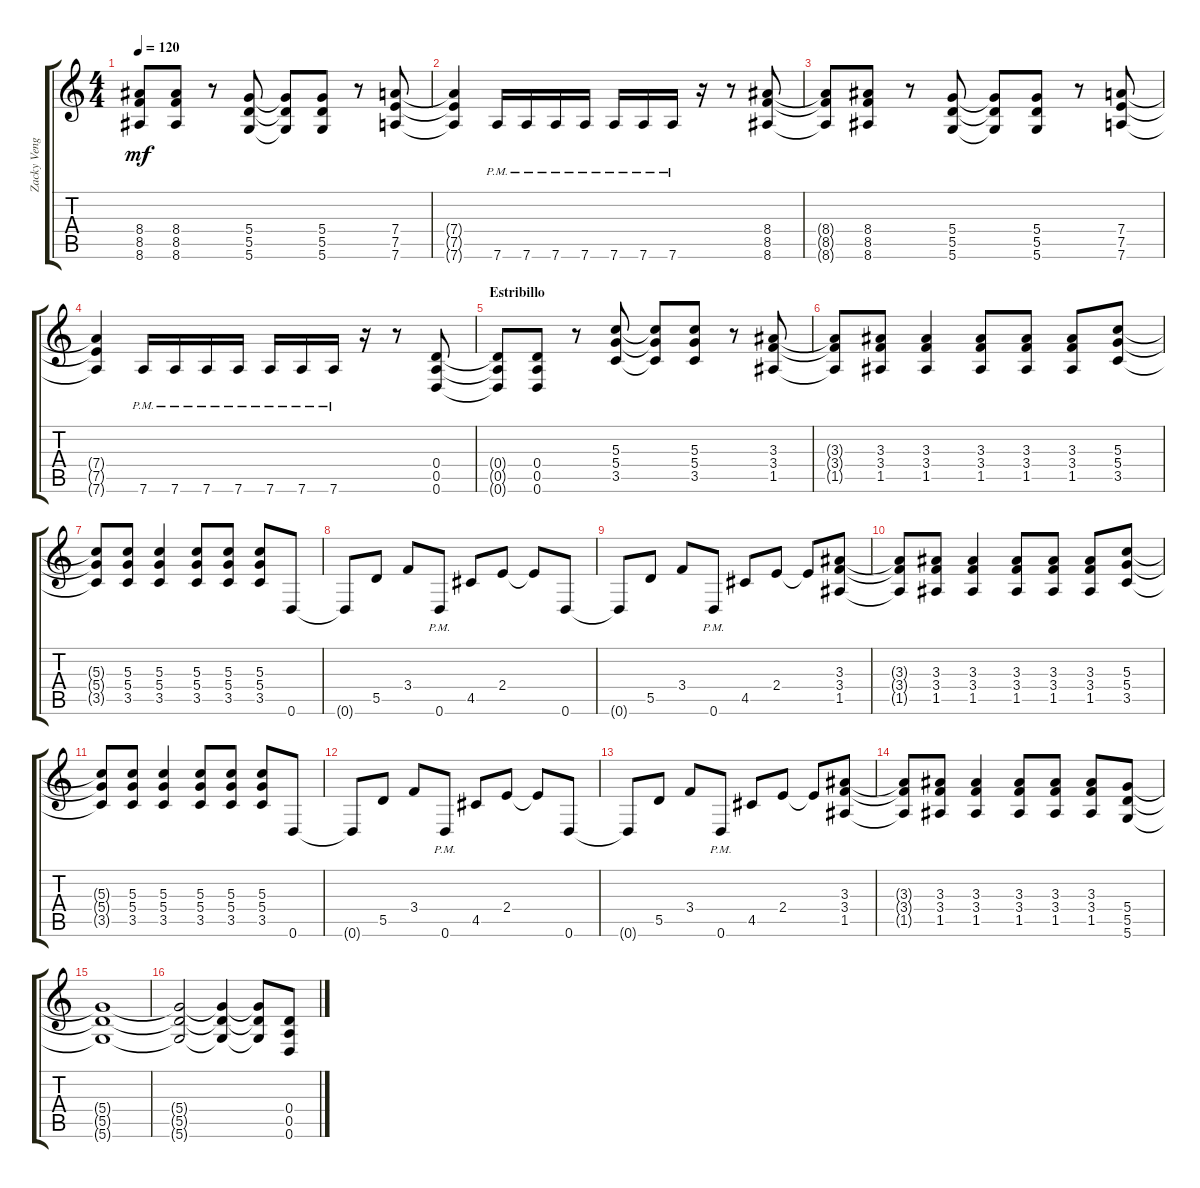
\track ("Zacky Vengeance" "Zacky Veng") {instrument distortionguitar}
\staff {score tabs}
\tuning (E4 B3 G3 D3 A2 D2) {hide}
\ts (4 4)
\tempo 120
\clef g2
\ks c
(8.4{t} 8.5{t} 8.6{t}).8{dy mf} (8.4 8.5 8.6).8 r.8 (5.4 5.5 5.6).8 (5.4{t} 5.5{t} 5.6{t}).8 (5.4 5.5 5.6).8 r.8 (7.4 7.5 7.6).8 |
(7.4{t} 7.5{t} 7.6{t}).4 7.6{pm}.16 7.6{pm}.16 7.6{pm}.16 7.6{pm}.16 7.6{pm}.16 7.6{pm}.16 7.6{pm}.16 r.16 r.8 (8.4 8.5 8.6).8 |
(8.4{t} 8.5{t} 8.6{t}).8 (8.4 8.5 8.6).8 r.8 (5.4 5.5 5.6).8 (5.4{t} 5.5{t} 5.6{t}).8 (5.4 5.5 5.6).8 r.8 (7.4 7.5 7.6).8 |
(7.4{t} 7.5{t} 7.6{t}).4 7.6{pm}.16 7.6{pm}.16 7.6{pm}.16 7.6{pm}.16 7.6{pm}.16 7.6{pm}.16 7.6{pm}.16 r.16 r.8 (0.4 0.5 0.6).8 |
\section ("" "Estribillo")
(0.4{t} 0.5{t} 0.6{t}).8 (0.4 0.5 0.6).8 r.8 (5.3 5.4 3.5).8 (5.3{t} 5.4{t} 3.5{t}).8 (5.3 5.4 3.5).8 r.8 (3.3 3.4 1.5).8 |
(3.3{t} 3.4{t} 1.5{t}).8 (3.3 3.4 1.5).8 (3.3 3.4 1.5).4 (3.3 3.4 1.5).8 (3.3 3.4 1.5).8 (3.3 3.4 1.5).8 (5.3 5.4 3.5).8 |
(5.3{t} 5.4{t} 3.5{t}).8 (5.3 5.4 3.5).8 (5.3 5.4 3.5).4 (5.3 5.4 3.5).8 (5.3 5.4 3.5).8 (5.3 5.4 3.5).8 0.6.8 |
0.6{t}.8 5.5.8 3.4.8 0.6{pm}.8 4.5.8 2.4.8 2.4{t}.8 0.6.8 |
0.6{t}.8 5.5.8 3.4.8 0.6{pm}.8 4.5.8 2.4.8 2.4{t}.8 (3.3 3.4 1.5).8 |
(3.3{t} 3.4{t} 1.5{t}).8 (3.3 3.4 1.5).8 (3.3 3.4 1.5).4 (3.3 3.4 1.5).8 (3.3 3.4 1.5).8 (3.3 3.4 1.5).8 (5.3 5.4 3.5).8 |
(5.3{t} 5.4{t} 3.5{t}).8 (5.3 5.4 3.5).8 (5.3 5.4 3.5).4 (5.3 5.4 3.5).8 (5.3 5.4 3.5).8 (5.3 5.4 3.5).8 0.6.8 |
0.6{t}.8 5.5.8 3.4.8 0.6{pm}.8 4.5.8 2.4.8 2.4{t}.8 0.6.8 |
0.6{t}.8 5.5.8 3.4.8 0.6{pm}.8 4.5.8 2.4.8 2.4{t}.8 (3.3 3.4 1.5).8 |
(3.3{t} 3.4{t} 1.5{t}).8 (3.3 3.4 1.5).8 (3.3 3.4 1.5).4 (3.3 3.4 1.5).8 (3.3 3.4 1.5).8 (3.3 3.4 1.5).8 (5.4 5.5 5.6).8 |
(5.4{t} 5.5{t} 5.6{t}).1 |
(5.4{t} 5.5{t} 5.6{t}).2 (5.4{t} 5.5{t} 5.6{t}).4 (5.4{t} 5.5{t} 5.6{t}).8 (0.4 0.5 0.6).8
